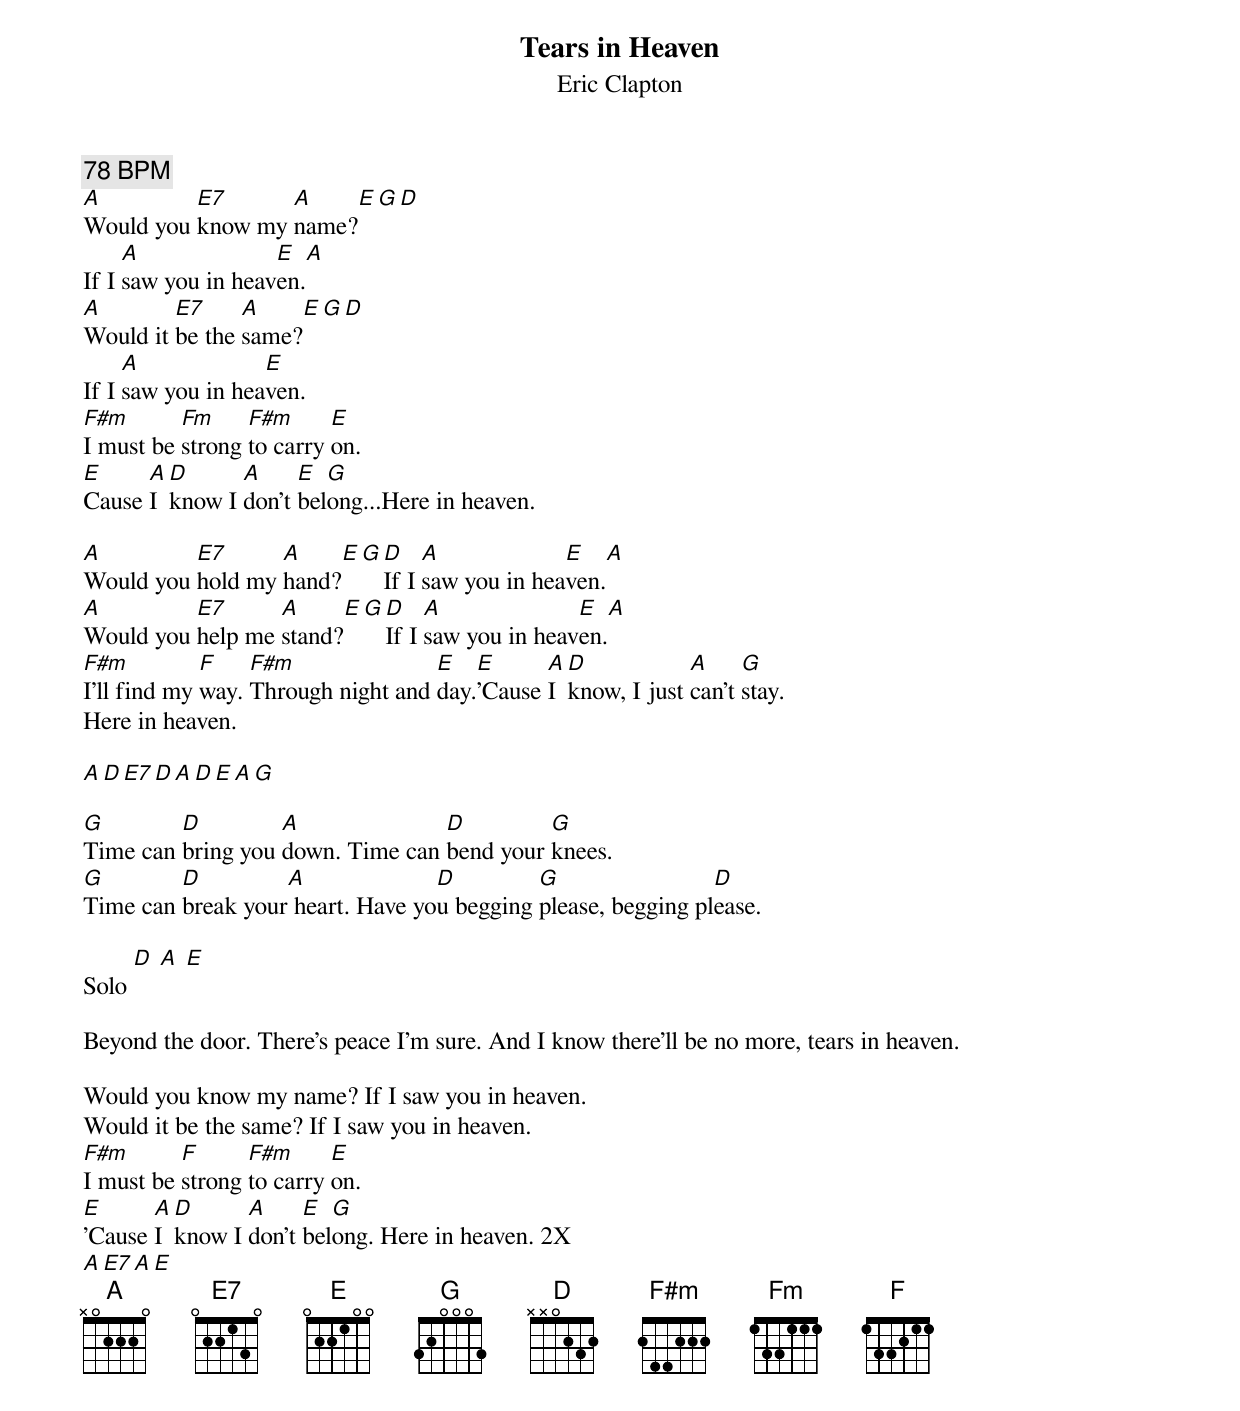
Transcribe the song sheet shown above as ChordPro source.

{title:Tears in Heaven}
{subtitle:Eric Clapton}
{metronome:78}
{c:78 BPM}
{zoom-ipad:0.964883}
[A]Would you [E7]know my [A]name?[E][G][D]
If I [A]saw you in heav[E]en.[A]
[A]Would it [E7]be the [A]same?[E][G][D]
If I [A]saw you in hea[E]ven.
[F#m]I must be [Fm]strong [F#m]to carry [E]on.
[E]Cause [A]I [D]know I [A]don't [E]bel[G]ong...Here in heaven.

[A]Would you [E7]hold my [A]hand?[E][G][D]If I [A]saw you in hea[E]ven.[A]
[A]Would you [E7]help me [A]stand?[E][G][D]If I [A]saw you in heav[E]en.[A]
[F#m]I'll find my [F]way. [F#m]Through night and [E]day.[E]'Cause [A]I [D]know, I just [A]can't [G]stay.
Here in heaven.

[A][D][E7][D][A][D][E][A][G]

[G]Time can [D]bring you [A]down. Time can [D]bend your [G]knees.
[G]Time can [D]break your[A] heart. Have yo[D]u begging [G]please, begging pl[D]ease.

Solo [D] [A] [E]

Beyond the door. There's peace I'm sure. And I know there'll be no more, tears in heaven.

Would you know my name? If I saw you in heaven.
Would it be the same? If I saw you in heaven.
[F#m]I must be [F]strong [F#m]to carry [E]on.
[E]'Cause [A]I [D]know I [A]don't [E]bel[G]ong. Here in heaven. 2X
[A][E7][A][E]
